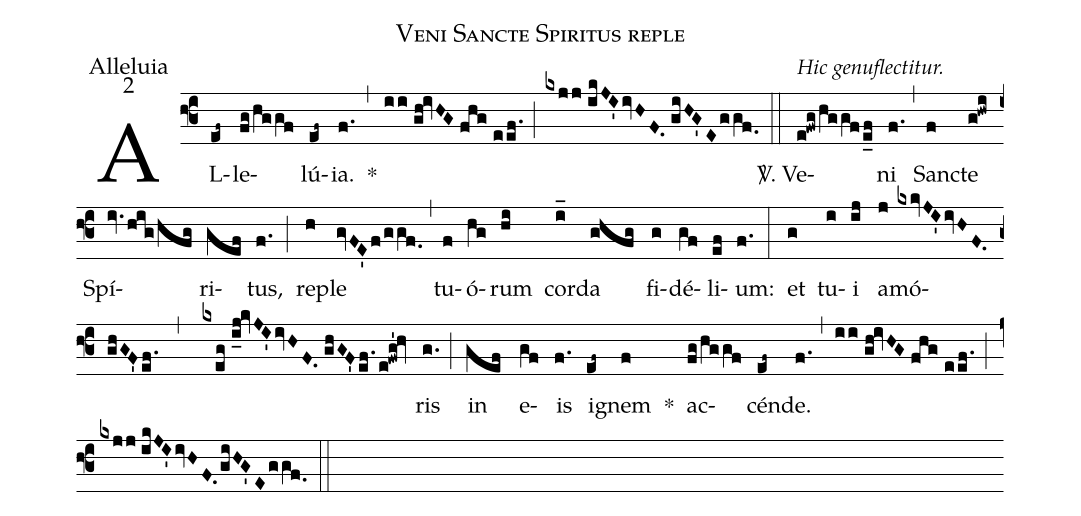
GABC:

name:Veni Sancte Spiritus reple;
office-part:Alleluia;
mode:2;
%%
(f3) AL(ef~)le(fg/hggf)lú(ef~)ia.(f.) *(,) (ii//gh!ivHG//fhg//eef.) (;) (kxjj//ikJI'/ivHF.//giHG'E/ggf.0) (::)
<sp>V/</sp>. <alt>Hic genuflectitur.</alt>Ve(e!fwg/hggf/e_f)ni(f.) (,) Sanc(f)te(g!hwi) Spí(iv./hig/hfg)ri(gef)tus,(f.) (;) re(h)ple(gvFE'f/ggf.0) (,) tu(f)ó(hg)rum(hi) cor(i_)da(ghfg) fi(g)dé(gf)li(ef)um:(f.) (:)
et(g) tu(i)i(ij) a(j)mó(kxkvJI'/ivHF./ghGF'/ef.,kxeg//i_j!kvJI'/ivHF.//ghGF'/ef./e!fwg'!hv)ris(g.) (;) in(gef) e(gf)is(f.) i(ef~)gnem(f) *() ac(fg/hggf)cén(ef~)de.(f.) (,) (ii//gh!ivHG//fhg//eef.) (;) (kxjj//ikJI'/ivHF./giHG'E/ggf.0) (::)
